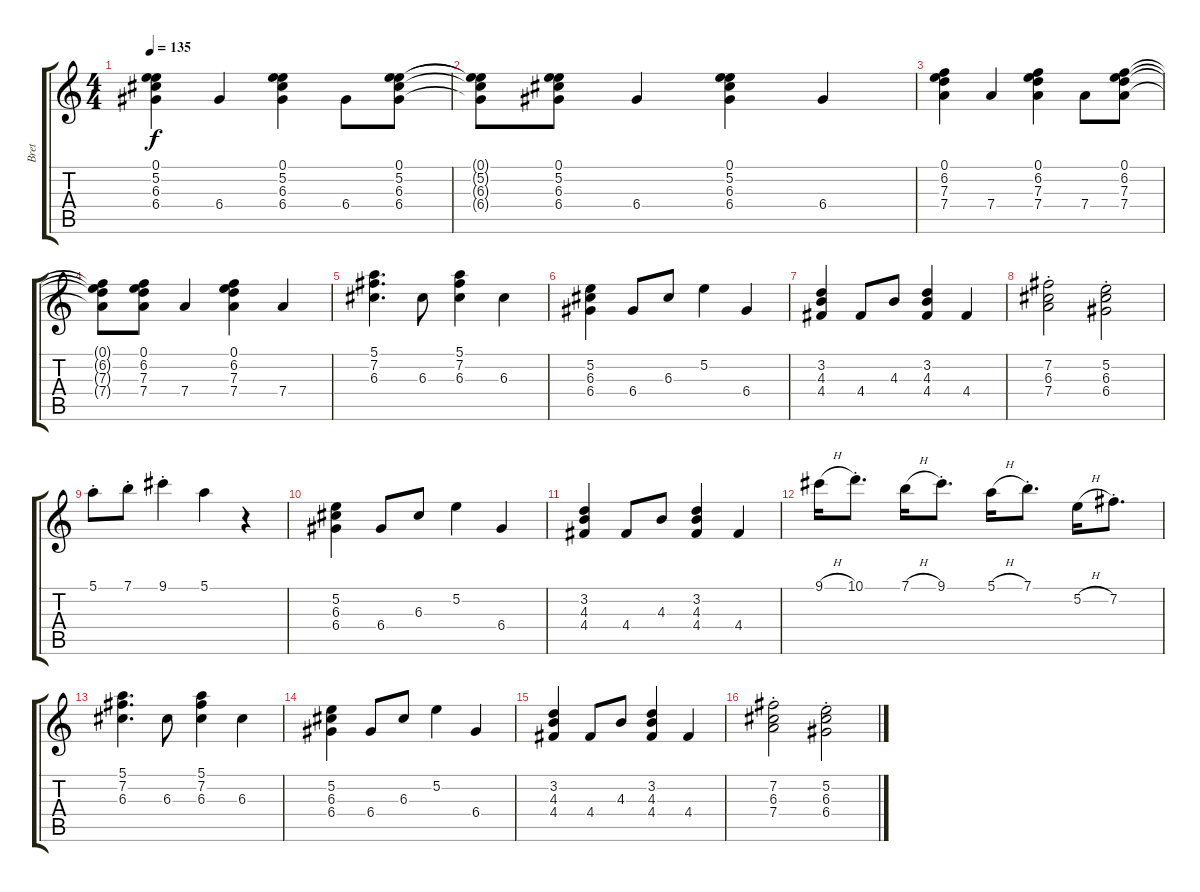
\track ("Bret" "Bret") {instrument acousticguitarnylon}
\staff {score tabs}
\tuning (E4 B3 G3 D3 A2 E2) {hide}
\ts (4 4)
\tempo 135
\clef g2
\ks c
(0.1 5.2 6.3 6.4).4{dy f} 6.4.4 (0.1 5.2 6.3 6.4).4 6.4.8 (0.1 5.2 6.3 6.4).8 |
(0.1{t} 5.2{t} 6.3{t} 6.4{t}).8 (0.1 5.2 6.3 6.4).8 6.4.4 (0.1 5.2 6.3 6.4).4 6.4.4 |
(0.1 6.2 7.3 7.4).4 7.4.4 (0.1 6.2 7.3 7.4).4 7.4.8 (0.1 6.2 7.3 7.4).8 |
(0.1{t} 6.2{t} 7.3{t} 7.4{t}).8 (0.1 6.2 7.3 7.4).8 7.4.4 (0.1 6.2 7.3 7.4).4 7.4.4 |
(5.1 7.2 6.3).4{d} 6.3.8 (5.1 7.2 6.3).4 6.3.4 |
(5.2 6.3 6.4).4 6.4.8 6.3.8 5.2.4 6.4.4 |
(3.2 4.3 4.4).4 4.4.8 4.3.8 (3.2 4.3 4.4).4 4.4.4 |
(7.2{st} 6.3{st} 7.4{st}).2 (5.2{st} 6.3{st} 6.4{st}).2 |
5.1{st}.8 7.1{st}.8 9.1{st}.4 5.1.4 r.4 |
(5.2 6.3 6.4).4 6.4.8 6.3.8 5.2.4 6.4.4 |
(3.2 4.3 4.4).4 4.4.8 4.3.8 (3.2 4.3 4.4).4 4.4.4 |
9.1{h}.16 10.1{st}.8{d} 7.1{h}.16 9.1{st}.8{d} 5.1{h}.16 7.1{st}.8{d} 5.2{h}.16 7.2{st}.8{d} |
(5.1 7.2 6.3).4{d} 6.3.8 (5.1 7.2 6.3).4 6.3.4 |
(5.2 6.3 6.4).4 6.4.8 6.3.8 5.2.4 6.4.4 |
(3.2 4.3 4.4).4 4.4.8 4.3.8 (3.2 4.3 4.4).4 4.4.4 |
(7.2{st} 6.3{st} 7.4{st}).2 (5.2{st} 6.3{st} 6.4{st}).2
